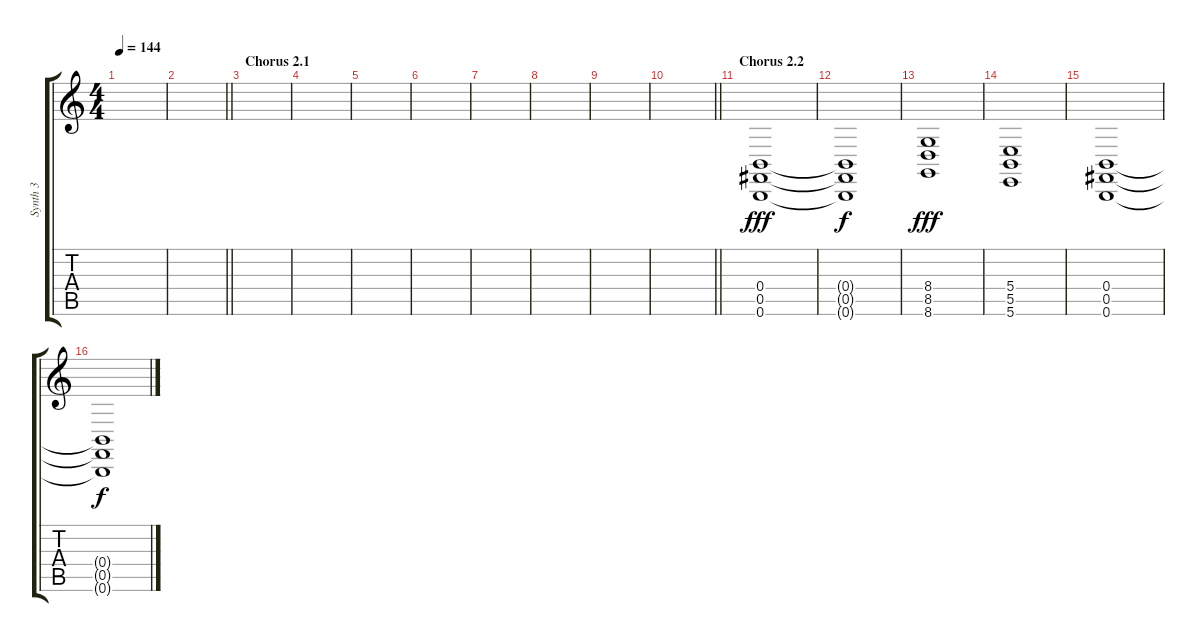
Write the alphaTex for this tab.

\track ("Synth 3" "Synth 3") {instrument stringensemble1}
\staff {score tabs}
\tuning (Db4 Ab3 E3 B2 Gb2 B1) {hide}
\ts (4 4)
\tempo 144
\clef g2
\ks c
|
\barLineRight lightlight
|
\section ("" "Chorus 2.1")
|
|
|
|
|
|
|
\barLineRight lightlight
|
\section ("" "Chorus 2.2")
(0.4 0.5 0.6).1{dy fff} |
(0.4{t} 0.5{t} 0.6{t}).1{dy f} |
(8.4 8.5 8.6).1{dy fff} |
(5.4 5.5 5.6).1 |
(0.4 0.5 0.6).1 |
(0.4{t} 0.5{t} 0.6{t}).1{dy f}
